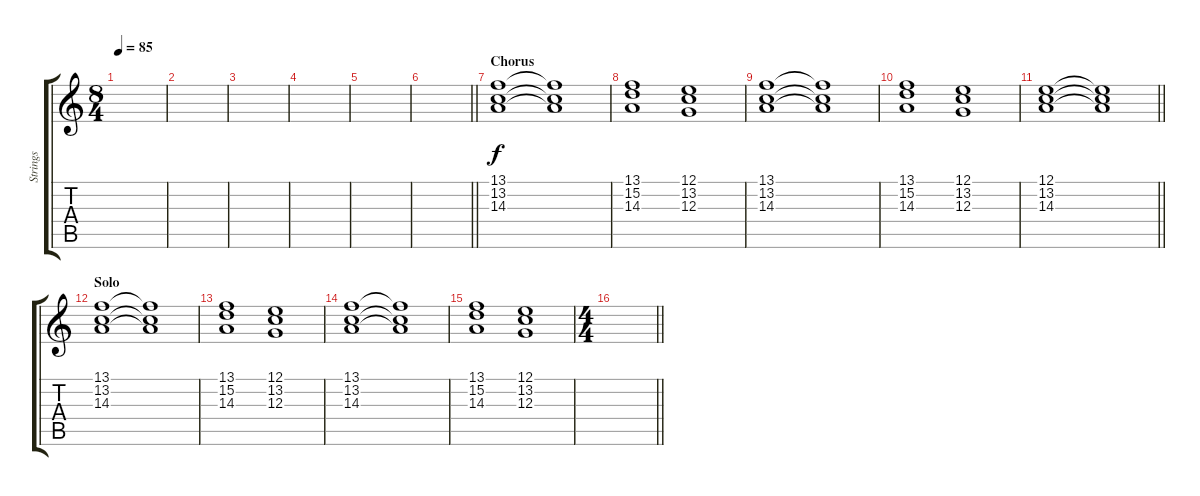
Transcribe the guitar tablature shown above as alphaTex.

\track ("Strings" "Strings") {instrument stringensemble2}
\staff {score tabs}
\tuning (E4 B3 G3 D3 A2 E2) {hide}
\ts (8 4)
\tempo 85
\clef g2
\ks c
|
|
|
|
|
\barLineRight lightlight
|
\section ("" "Chorus")
(13.1 13.2 14.3).1 (13.1{t} 13.2{t} 14.3{t}).1 |
(13.1 15.2 14.3).1 (12.1 13.2 12.3).1 |
(13.1 13.2 14.3).1 (13.1{t} 13.2{t} 14.3{t}).1 |
(13.1 15.2 14.3).1 (12.1 13.2 12.3).1 |
\barLineRight lightlight
(12.1 13.2 14.3).1 (12.1{t} 13.2{t} 14.3{t}).1 |
\section ("" "Solo")
(13.1 13.2 14.3).1{volume 10} (13.1{t} 13.2{t} 14.3{t}).1 |
(13.1 15.2 14.3).1 (12.1 13.2 12.3).1 |
(13.1 13.2 14.3).1 (13.1{t} 13.2{t} 14.3{t}).1 |
(13.1 15.2 14.3).1 (12.1 13.2 12.3).1 |
\ts (4 4)
\barLineRight lightlight
